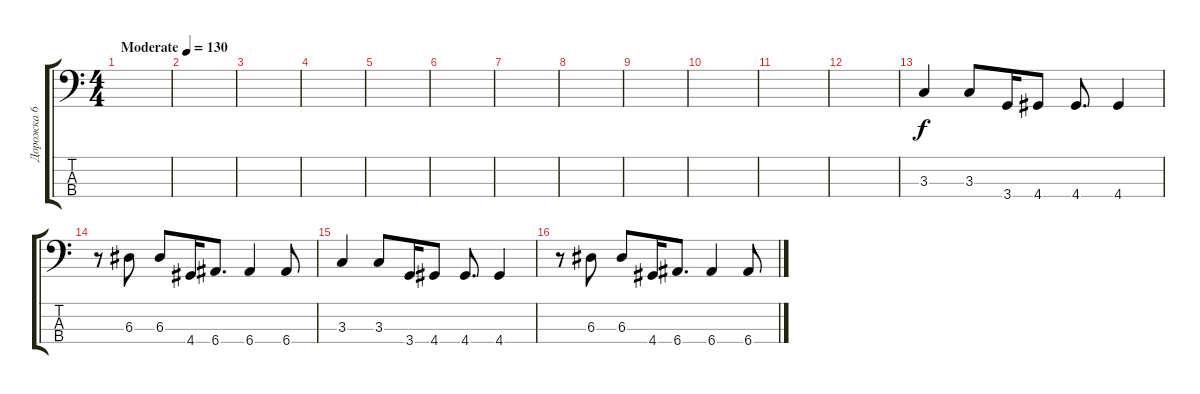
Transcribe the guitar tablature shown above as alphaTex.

\track ("Дорожка 6" "Дорожка 6") {instrument electricbasspick}
\staff {score tabs}
\tuning (G2 D2 A1 E1) {hide}
\ts (4 4)
\tempo (130 "Moderate")
\clef f4
\ks c
|
|
|
|
|
|
|
|
|
|
|
|
3.3.4 3.3.8 3.4.16 4.4.8 4.4.8{d} 4.4.4 |
r.8 6.3.8 6.3.8 4.4.16 6.4.8{d} 6.4.4 6.4.8 |
3.3.4 3.3.8 3.4.16 4.4.8 4.4.8{d} 4.4.4 |
r.8 6.3.8 6.3.8 4.4.16 6.4.8{d} 6.4.4 6.4.8
